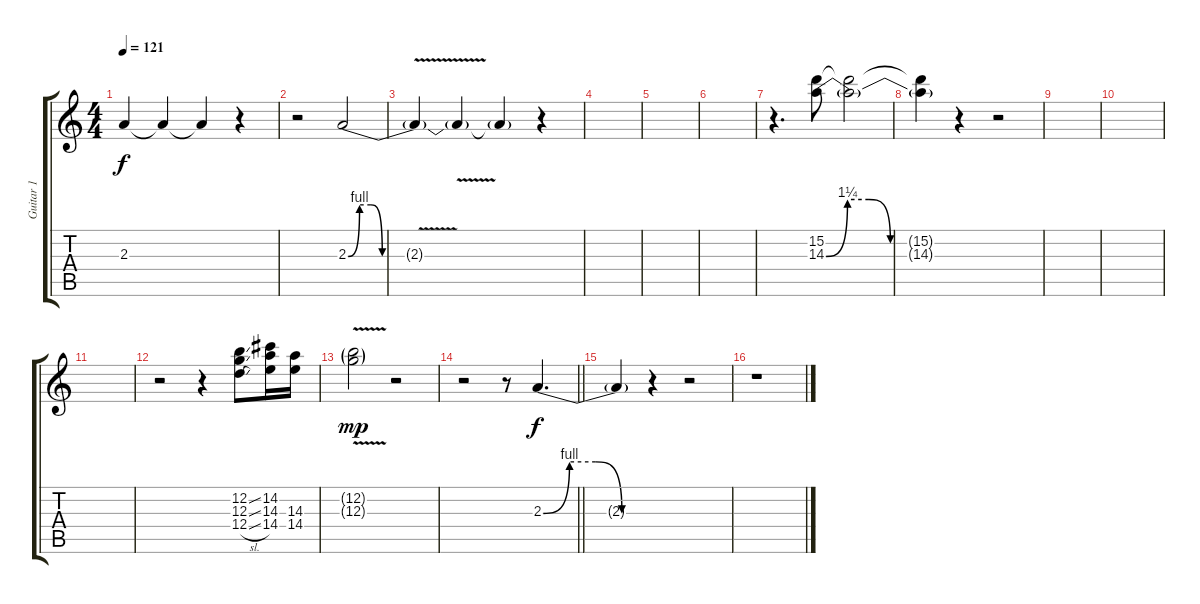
\track ("Guitar 1" "Guitar 1") {instrument distortionguitar}
\staff {score tabs}
\tuning (E4 B3 G3 D3 A2 E2) {hide}
\ts (4 4)
\tempo 121
\clef g2
\ks c
2.3{t}.4{dy f} 2.3{t}.4 2.3{t}.4 r.4 |
r.2 2.3{be (custom 0 0 10 4 20 4 30 0 60 0)}.2 |
2.3{v t}.4 2.3{t}.4 2.3{t}.4 r.4 |
|
|
|
r.4{d} (15.2 14.3{be (custom 0 0 10 5 20 5 30 0 60 0)}).8 (15.2{t} 14.3{t}).2 |
(15.2{t} 14.3{t}).4 r.4 r.2 |
|
|
|
r.2 r.4 (12.2{ss} 12.3{ss} 12.4{sl}).8 (14.2 14.3 14.4).16 (14.3 14.4).16 |
(12.2{v g} 12.3{v g}).2{dy mp} r.2 |
\barLineRight lightlight
r.2 r.8 2.3{be (custom 0 0 15 4 30 4 45 0 60 0)}.4{d dy f} |
2.3{t}.4 r.4 r.2 |
r.1
